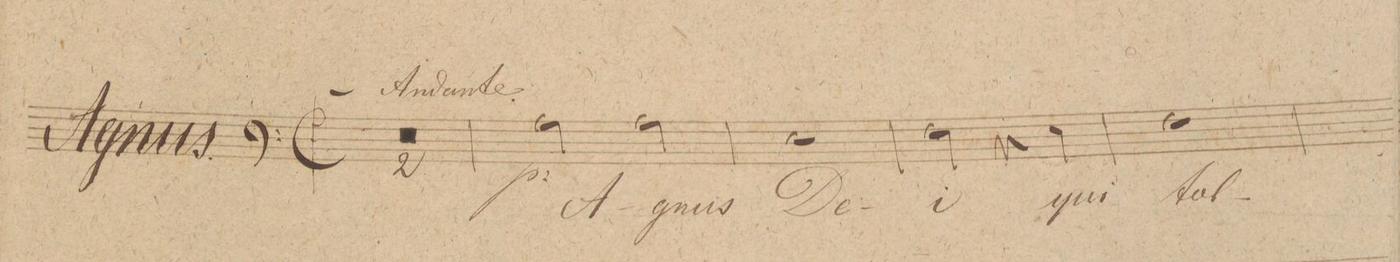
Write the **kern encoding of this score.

**kern	**text	**dynam
*I"Baſso.	*	*
*clefF4	*	*
*k[]	*	*
*met(c|)	*	*
*M2/2	*	*
0r	.	.
=2	=2	=2
=3	=3	=3
*2\right	*	*
2A\	A-	p
2A\	-gnus	.
=4	=4	=4
1E	De-	.
=5	=5	=5
2F\	-i	.
4r	.	.
4E\	qui	.
=6	=6	=6
1F	tol-	.
=7	=7	=7
*-	*-	*-
